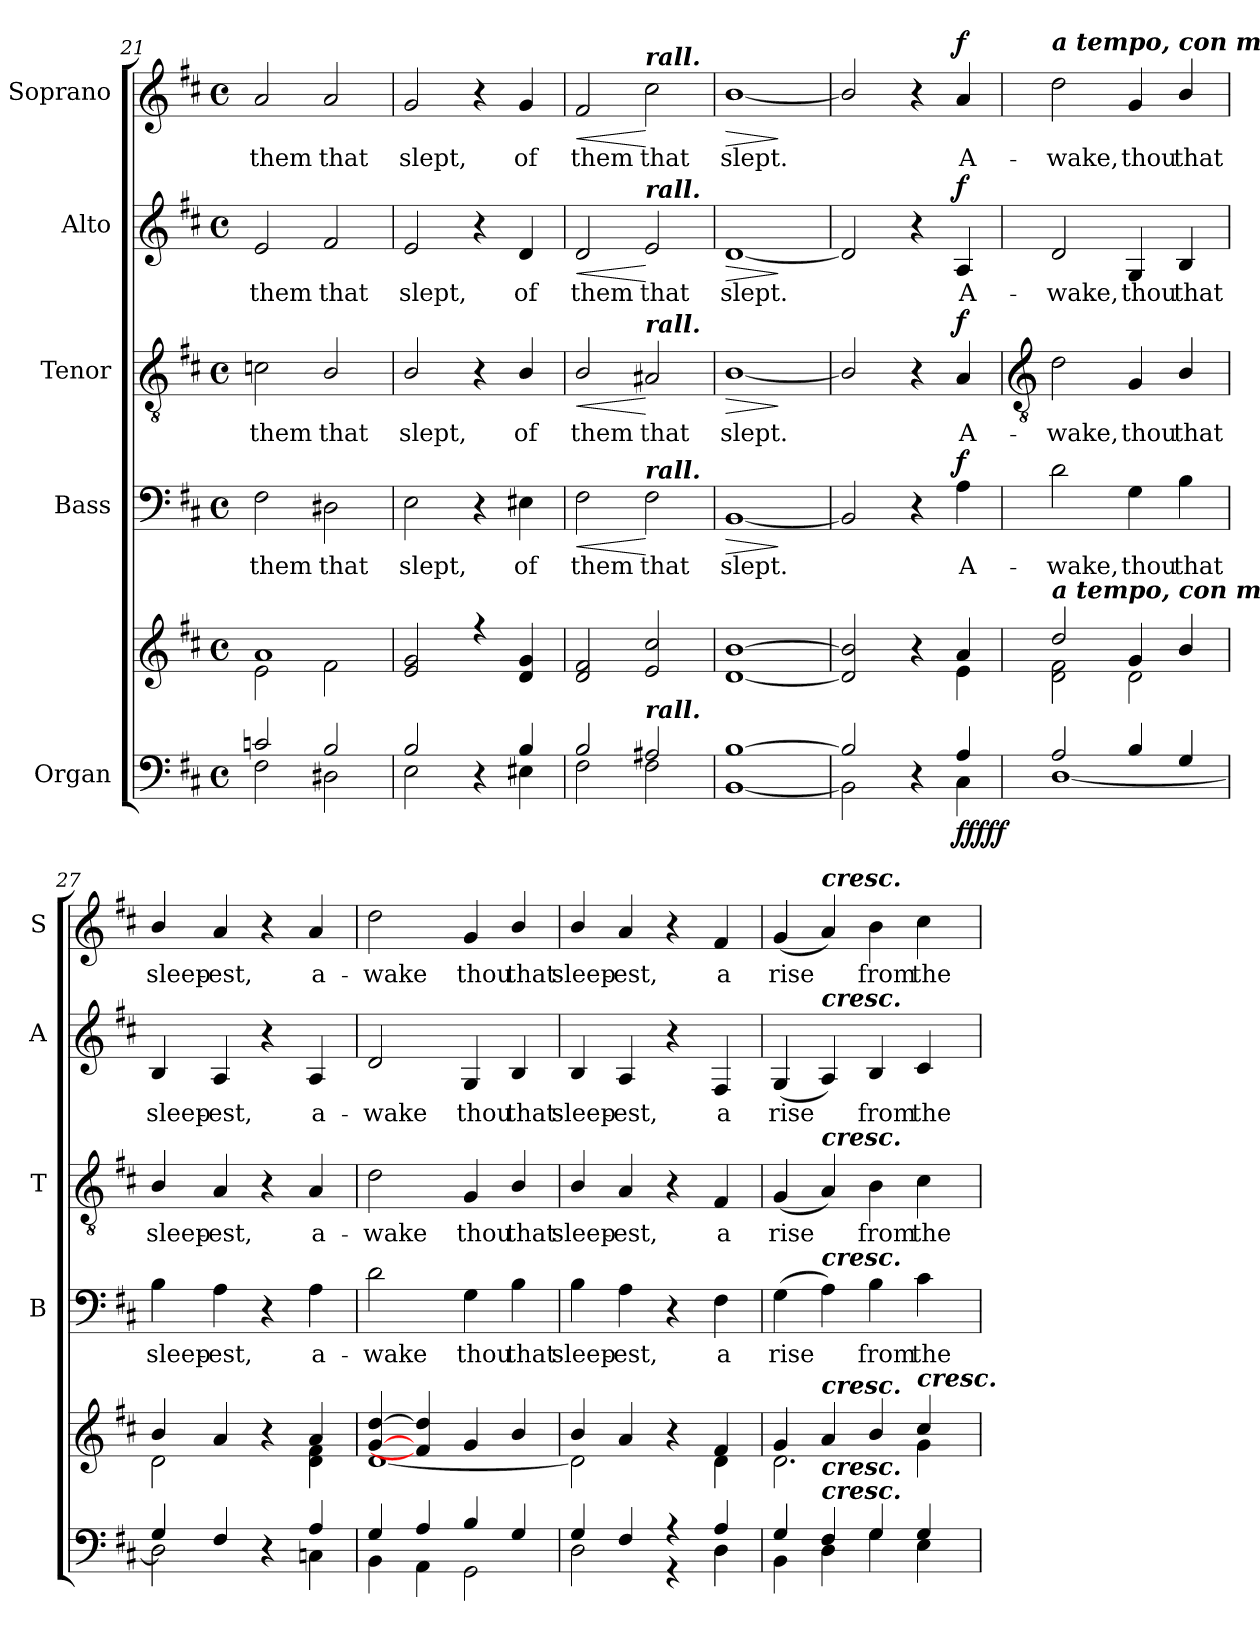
**kern	**kern	**dynam	**kern	**text	**dynam	**kern	**text	**dynam	**kern	**text	**dynam	**kern	**text	**dynam
*part5	*part5	*part5	*part4	*part4	*part4	*part3	*part3	*part3	*part2	*part2	*part2	*part1	*part1	*part1
*staff6	*staff5	*staff5/6	*staff4	*staff4	*staff4	*staff3	*staff3	*staff3	*staff2	*staff2	*staff2	*staff1	*staff1	*staff1
*I"Organ	*	*	*I"Bass	*	*	*I"Tenor	*	*	*I"Alto	*	*	*I"Soprano	*	*
*	*	*	*I'B	*	*	*I'T	*	*	*I'A	*	*	*I'S	*	*
*clefF4	*clefG2	*	*clefF4	*	*	*clefGv2	*	*	*clefG2	*	*	*clefG2	*	*
*k[f#c#]	*k[f#c#]	*	*k[f#c#]	*	*	*k[f#c#]	*	*	*k[f#c#]	*	*	*k[f#c#]	*	*
*D:	*D:	*	*D:	*	*	*D:	*	*	*D:	*	*	*D:	*	*
*M4/4	*M4/4	*	*M4/4	*	*	*M4/4	*	*	*M4/4	*	*	*M4/4	*	*
*met(c)	*met(c)	*	*met(c)	*	*	*met(c)	*	*	*met(c)	*	*	*met(c)	*	*
=21	=21	=21	=21	=21	=21	=21	=21	=21	=21	=21	=21	=21	=21	=21
*^	*^	*	*	*	*	*	*	*	*	*	*	*	*	*
!	!	!	!	!	!	!LO:LY:b	!	!	!LO:LY:b	!	!	!LO:LY:b	!	!	!LO:LY:b	!
2cn/	2F#\	1a	2e\	.	2F#	them	.	2cn	them	.	2e	them	.	2a	them	.
!	!	!	!	!	!	!LO:LY:b	!	!	!LO:LY:b	!	!	!LO:LY:b	!	!	!LO:LY:b	!
2B/	2D#X\	.	2f#\	.	2D#X	that	.	2B/	that	.	2f#	that	.	2a	that	.
=22	=22	=22	=22	=22	=22	=22	=22	=22	=22	=22	=22	=22	=22	=22	=22	=22
!	!	!	!	!	!	!LO:LY:b	!	!	!LO:LY:b	!	!	!LO:LY:b	!	!	!LO:LY:b	!
2B/	2E\	2e 2g	1ryy	.	2E	slept,	.	2B/	slept,	.	2e	slept,	.	2g	slept,	.
4r	4ryy	4r	.	.	4r	.	.	4r	.	.	4r	.	.	4r	.	.
!	!	!	!	!	!	!LO:LY:b	!	!	!LO:LY:b	!	!	!LO:LY:b	!	!	!LO:LY:b	!
4B/	4E#X\	4d 4g	.	.	4E#X	of	.	4B/	of	.	4d	of	.	4g	of	.
=23	=23	=23	=23	=23	=23	=23	=23	=23	=23	=23	=23	=23	=23	=23	=23	=23
!	!	!	!	!	!	!LO:LY:b	!LO:HP:b	!	!LO:LY:b	!LO:HP:b	!	!LO:LY:b	!LO:HP:b	!	!LO:LY:b	!LO:HP:b
2B/	2F#\	2d 2f#	1ryy	.	2F#	them	<	2B/	them	<	2d	them	<	2f#	them	<
!	!	!	!	!	!	!	!	!	!	!	!	!	!	!LO:TX:a:Bi:t=rall.	!	!
!	!	!	!	!	!	!	!	!	!	!	!LO:TX:a:Bi:t=rall.	!	!	!	!	!
!	!	!	!	!	!	!	!	!LO:TX:a:Bi:t=rall.	!	!	!	!	!	!	!	!
!	!	!	!	!	!LO:TX:a:Bi:t=rall.	!	!	!	!	!	!	!	!	!	!	!
!LO:TX:a:Bi:t=rall.	!	!	!	!	!	!	!	!	!	!	!	!	!	!	!	!
!	!	!	!	!	!	!LO:LY:b	!	!	!LO:LY:b	!	!	!LO:LY:b	!	!	!LO:LY:b	!
2A#X/	2F#\	2e 2cc#	.	.	2F#	that	[	2A#X	that	[	2e	that	[	2cc#	that	[
=24	=24	=24	=24	=24	=24	=24	=24	=24	=24	=24	=24	=24	=24	=24	=24	=24
!	!	!	!	!	!	!LO:LY:b	!LO:HP:b	!	!LO:LY:b	!LO:HP:b	!	!LO:LY:b	!LO:HP:b	!	!LO:LY:b	!LO:HP:b
[1B/	[1BB\	[1d/ [1b/	1ryy	.	[1BB/	slept.	>	[1B/	slept.	>	[1d/	slept.	>	[1b/	slept.	>
*v	*v	*	*	*	*	*	*	*	*	*	*	*	*	*	*	*
*	*v	*v	*	*	*	*	*	*	*	*	*	*	*	*	*
.	.	.	.	.	]	.	.	]	.	.	]	.	.	]
=25	=25	=25	=25	=25	=25	=25	=25	=25	=25	=25	=25	=25	=25	=25
*^	*^	*	*	*	*	*	*	*	*	*	*	*	*	*
2B/]	2BB\]	2d/] 2b/]	2.ryy	.	2BB/]	.	.	2B/]	.	.	2d/]	.	.	2b/]	.	.
4r	4ryy	4r	.	.	4r	.	.	4r	.	.	4r	.	.	4r	.	.
!	!	!	!	!LO:DY:b=2	!	!LO:LY:b	!	!	!LO:LY:b	!	!	!LO:LY:b	!	!	!LO:LY:b	!
!	!	!	!	!LO:DY:n=1:b=2	!	!	!	!	!	!	!	!	!	!	!	!
!	!	!	!	!LO:DY:n=2:b=2	!	!	!	!	!	!	!	!	!	!	!	!
!	!	!	!	!LO:DY:n=3:b	!	!	!	!	!	!	!	!	!	!	!	!
!	!	!	!	!LO:DY:n=4:b	!	!	!LO:DY:b	!	!	!LO:DY:b	!	!	!LO:DY:b	!	!	!LO:DY:b
4A/	4C#\	4a	4e\	f f f f f	4A	A-	f	4A	A-	f	4A	A-	f	4a	A-	f
!!LO:LB:g=z
=26	=26	=26	=26	=26	=26	=26	=26	=26	=26	=26	=26	=26	=26	=26	=26	=26
*	*	*	*	*	*	*	*	*clefGv2	*	*	*	*	*	*	*	*
!	!	!	!	!	!	!	!	!	!	!	!	!	!	!LO:TX:a:Bi:t=a tempo, con moto	!	!
!	!	!LO:TX:a:Bi:t=a tempo, con moto	!	!	!	!	!	!	!	!	!	!	!	!	!	!
!	!	!	!	!	!	!LO:LY:b	!	!	!LO:LY:b	!	!	!LO:LY:b	!	!	!LO:LY:b	!
2A/	[1D\	2dd/	2d\ 2f#\	.	2d	-wake,	.	2d	-wake,	.	2d	-wake,	.	2dd	-wake,	.
!	!	!	!	!	!	!LO:LY:b	!	!	!LO:LY:b	!	!	!LO:LY:b	!	!	!LO:LY:b	!
4B/	.	4g	2d\	.	4G	thou	.	4G	thou	.	4G	thou	.	4g	thou	.
!	!	!	!	!	!	!LO:LY:b	!	!	!LO:LY:b	!	!	!LO:LY:b	!	!	!LO:LY:b	!
4G/	.	4b/	.	.	4B\	that	.	4B/	that	.	4B/	that	.	4b/	that	.
=27	=27	=27	=27	=27	=27	=27	=27	=27	=27	=27	=27	=27	=27	=27	=27	=27
!	!	!	!	!	!	!LO:LY:b	!	!	!LO:LY:b	!	!	!LO:LY:b	!	!	!LO:LY:b	!
4G/	2D\]	4b/	2d\	.	4B\	sleep-	.	4B/	sleep-	.	4B/	sleep-	.	4b/	sleep-	.
!	!	!	!	!	!	!LO:LY:b	!	!	!LO:LY:b	!	!	!LO:LY:b	!	!	!LO:LY:b	!
4F#/	.	4a	.	.	4A	-est,	.	4A	-est,	.	4A	-est,	.	4a	-est,	.
4r	4ryy	4r	4ryy	.	4r	.	.	4r	.	.	4r	.	.	4r	.	.
!	!	!	!	!	!	!LO:LY:b	!	!	!LO:LY:b	!	!	!LO:LY:b	!	!	!LO:LY:b	!
4A/	4Cn\	4a	4d\ 4f#\	.	4A	a-	.	4A	a-	.	4A	a-	.	4a	a-	.
=28	=28	=28	=28	=28	=28	=28	=28	=28	=28	=28	=28	=28	=28	=28	=28	=28
!	!	!	!	!	!	!LO:LY:b	!	!	!LO:LY:b	!	!	!LO:LY:b	!	!	!LO:LY:b	!
4G/	4BB\	[4g/ [4dd/	[1d\	.	2d	-wake	.	2d	-wake	.	2d	-wake	.	2dd	-wake	.
4A/	4AA\	4f#/] 4dd/]	.	.	.	.	.	.	.	.	.	.	.	.	.	.
!	!	!	!	!	!	!LO:LY:b	!	!	!LO:LY:b	!	!	!LO:LY:b	!	!	!LO:LY:b	!
4B/	2GG\	4g	.	.	4G	thou	.	4G	thou	.	4G	thou	.	4g	thou	.
!	!	!	!	!	!	!LO:LY:b	!	!	!LO:LY:b	!	!	!LO:LY:b	!	!	!LO:LY:b	!
4G/	.	4b/	.	.	4B\	that	.	4B/	that	.	4B/	that	.	4b/	that	.
=29	=29	=29	=29	=29	=29	=29	=29	=29	=29	=29	=29	=29	=29	=29	=29	=29
!	!	!	!	!	!	!LO:LY:b	!	!	!LO:LY:b	!	!	!LO:LY:b	!	!	!LO:LY:b	!
4G/	2D\	4b/	2d\]	.	4B\	sleep-	.	4B/	sleep-	.	4B/	sleep-	.	4b/	sleep-	.
!	!	!	!	!	!	!LO:LY:b	!	!	!LO:LY:b	!	!	!LO:LY:b	!	!	!LO:LY:b	!
4F#/	.	4a	.	.	4A	-est,	.	4A	-est,	.	4A	-est,	.	4a	-est,	.
4r	4r	4r	4ryy	.	4r	.	.	4r	.	.	4r	.	.	4r	.	.
!	!	!	!	!	!	!LO:LY:b	!	!	!LO:LY:b	!	!	!LO:LY:b	!	!	!LO:LY:b	!
4A/	4D\	4f#	4d\	.	4F#	a	.	4F#	a	.	4F#	a	.	4f#	a	.
=30	=30	=30	=30	=30	=30	=30	=30	=30	=30	=30	=30	=30	=30	=30	=30	=30
!	!	!	!	!	!	!LO:LY:b	!	!	!LO:LY:b	!	!	!LO:LY:b	!	!	!LO:LY:b	!
4G/	4BB\	4g	2.d\	.	(>4G	rise	.	(<4G	rise	.	(<4G	rise	.	(<4g	rise	.
!	!	!	!	!	!	!	!	!	!	!	!	!	!	!LO:TX:a:Bi:t=cresc.	!	!
!	!	!	!	!	!	!	!	!	!	!	!LO:TX:a:Bi:t=cresc.	!	!	!	!	!
!	!	!	!	!	!	!	!	!LO:TX:a:Bi:t=cresc.	!	!	!	!	!	!	!	!
!	!	!	!	!	!LO:TX:a:Bi:t=cresc.	!	!	!	!	!	!	!	!	!	!	!
!	!	!LO:TX:a:Bi:t=cresc.	!	!	!	!	!	!	!	!	!	!	!	!	!	!
!LO:TX:a:Bi:t=cresc.	!	!	!	!	!	!	!	!	!	!	!	!	!	!	!	!
!LO:TX:a:Bi:t=cresc.	!	!	!	!	!	!	!	!	!	!	!	!	!	!	!	!
4F#/	4D\	4a	.	.	4A)	.	.	4A)	.	.	4A)	.	.	4a)	.	.
!	!	!	!	!	!	!LO:LY:b	!	!	!LO:LY:b	!	!	!LO:LY:b	!	!	!LO:LY:b	!
4G/	4G\	4b/	.	.	4B	from	.	4B	from	.	4B	from	.	4b	from	.
!	!	!LO:TX:a:Bi:t=cresc.	!	!	!	!	!	!	!	!	!	!	!	!	!	!
!	!	!	!	!	!	!LO:LY:b	!	!	!LO:LY:b	!	!	!LO:LY:b	!	!	!LO:LY:b	!
4G/	4E\	4cc#/	4g\	.	4c#	the	.	4c#	the	.	4c#	the	.	4cc#	the	.
*v	*v	*	*	*	*	*	*	*	*	*	*	*	*	*	*	*
*	*v	*v	*	*	*	*	*	*	*	*	*	*	*	*	*
=	=	=	=	=	=	=	=	=	=	=	=	=	=	=
*-	*-	*-	*-	*-	*-	*-	*-	*-	*-	*-	*-	*-	*-	*-
